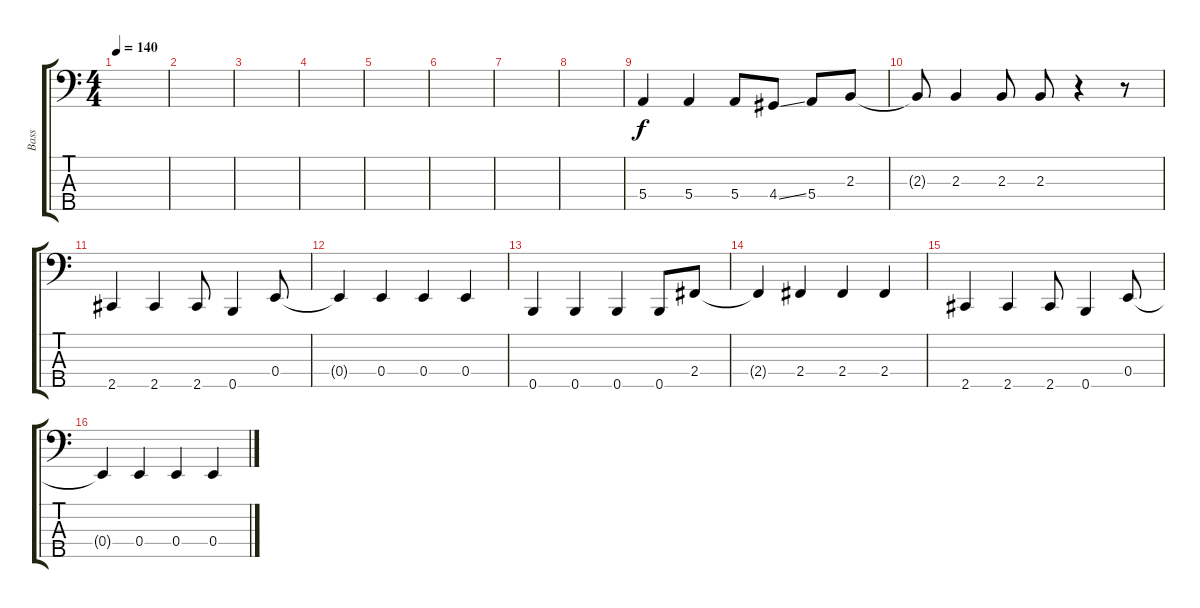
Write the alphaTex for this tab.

\track ("Bass" "Bass") {instrument electricbassfinger}
\staff {score tabs}
\tuning (G2 D2 A1 E1 B0) {hide}
\ts (4 4)
\tempo 140
\clef f4
\ks c
|
|
|
|
|
|
|
|
5.4.4 5.4.4 5.4.8 4.4{ss}.8 5.4.8 2.3.8 |
2.3{t}.8 2.3.4 2.3.8 2.3.8 r.4 r.8 |
2.5.4 2.5.4 2.5.8 0.5.4 0.4.8 |
0.4{t}.4 0.4.4 0.4.4 0.4.4 |
0.5.4 0.5.4 0.5.4 0.5.8 2.4.8 |
2.4{t}.4 2.4.4 2.4.4 2.4.4 |
2.5.4 2.5.4 2.5.8 0.5.4 0.4.8 |
0.4{t}.4 0.4.4 0.4.4 0.4.4
